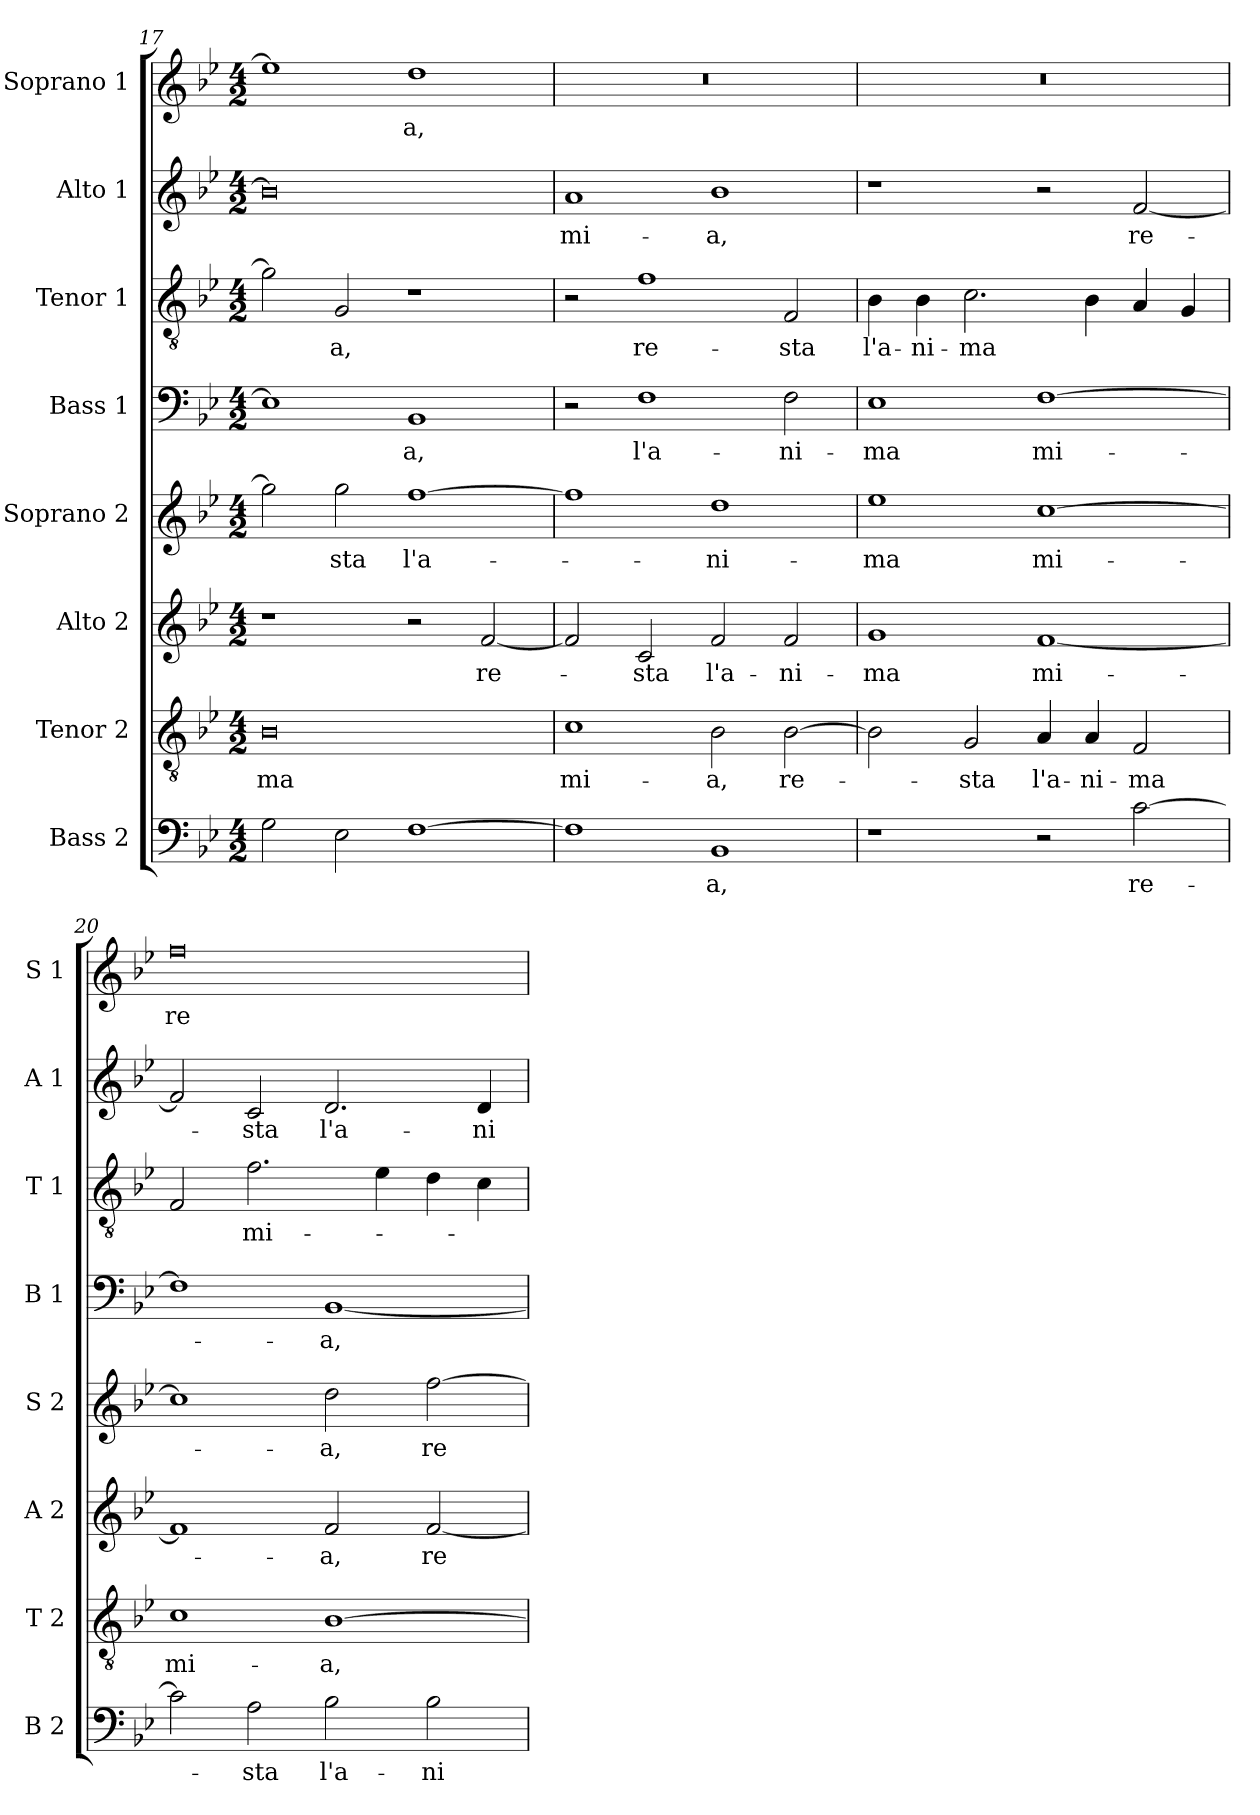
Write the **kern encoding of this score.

**kern	**text	**kern	**text	**kern	**text	**kern	**text	**kern	**text	**kern	**text	**kern	**text	**kern	**text
*part8	*part8	*part7	*part7	*part6	*part6	*part5	*part5	*part4	*part4	*part3	*part3	*part2	*part2	*part1	*part1
*staff8	*staff8	*staff7	*staff7	*staff6	*staff6	*staff5	*staff5	*staff4	*staff4	*staff3	*staff3	*staff2	*staff2	*staff1	*staff1
*I"Bass 2	*	*I"Tenor 2	*	*I"Alto 2	*	*I"Soprano 2	*	*I"Bass 1	*	*I"Tenor 1	*	*I"Alto 1	*	*I"Soprano 1	*
*I'B 2	*	*I'T 2	*	*I'A 2	*	*I'S 2	*	*I'B 1	*	*I'T 1	*	*I'A 1	*	*I'S 1	*
!!LO:LB:g=z
*clefF4	*	*clefGv2	*	*clefG2	*	*clefG2	*	*clefF4	*	*clefGv2	*	*clefG2	*	*clefG2	*
*k[b-e-]	*	*k[b-e-]	*	*k[b-e-]	*	*k[b-e-]	*	*k[b-e-]	*	*k[b-e-]	*	*k[b-e-]	*	*k[b-e-]	*
*B-:	*	*B-:	*	*B-:	*	*B-:	*	*B-:	*	*B-:	*	*B-:	*	*B-:	*
*M4/2	*	*M4/2	*	*M4/2	*	*M4/2	*	*M4/2	*	*M4/2	*	*M4/2	*	*M4/2	*
=17	=17	=17	=17	=17	=17	=17	=17	=17	=17	=17	=17	=17	=17	=17	=17
!	!	!	!LO:LY:b	!	!	!	!	!	!	!	!	!	!	!	!
2G\	.	0B-	-ma	1r	.	2gg\]	.	1E-]	.	2g\]	.	0b-]	.	1ee-]	.
!	!	!	!	!	!	!	!LO:LY:b	!	!	!	!LO:LY:b	!	!	!	!
2E-\	.	.	.	.	.	2gg\	-sta	.	.	2G/	-a,	.	.	.	.
!	!	!	!	!	!	!	!LO:LY:b	!	!LO:LY:b	!	!	!	!	!	!LO:LY:b
[1F	.	.	.	2r	.	[1ff	l'a-	1BB-	-a,	1r	.	.	.	1dd	-a,
!	!	!	!	!	!LO:LY:b	!	!	!	!	!	!	!	!	!	!
.	.	.	.	[2f/	re-	.	.	.	.	.	.	.	.	.	.
=18	=18	=18	=18	=18	=18	=18	=18	=18	=18	=18	=18	=18	=18	=18	=18
!	!	!	!LO:LY:b	!	!	!	!	!	!	!	!	!	!LO:LY:b	!	!
1F]	.	1c	mi-	2f/]	.	1ff]	.	2r	.	2r	.	1a	mi-	0r	.
!	!	!	!	!	!LO:LY:b	!	!	!	!LO:LY:b	!	!LO:LY:b	!	!	!	!
.	.	.	.	2c/	-sta	.	.	1F	l'a-	1f	re-	.	.	.	.
!	!LO:LY:b	!	!LO:LY:b	!	!LO:LY:b	!	!LO:LY:b	!	!	!	!	!	!LO:LY:b	!	!
1BB-	-a,	2B-\	-a,	2f/	l'a-	1dd	-ni-	.	.	.	.	1b-	-a,	.	.
!	!	!	!LO:LY:b	!	!LO:LY:b	!	!	!	!LO:LY:b	!	!LO:LY:b	!	!	!	!
.	.	[2B-\	re-	2f/	-ni-	.	.	2F\	-ni-	2F/	-sta	.	.	.	.
=19	=19	=19	=19	=19	=19	=19	=19	=19	=19	=19	=19	=19	=19	=19	=19
!	!	!	!	!	!LO:LY:b	!	!LO:LY:b	!	!LO:LY:b	!	!LO:LY:b	!	!	!	!
1r	.	2B-\]	.	1g	-ma	1ee-	-ma	1E-	-ma	4B-\	l'a-	1r	.	0r	.
!	!	!	!	!	!	!	!	!	!	!	!LO:LY:b	!	!	!	!
.	.	.	.	.	.	.	.	.	.	4B-\	-ni-	.	.	.	.
!	!	!	!LO:LY:b	!	!	!	!	!	!	!	!LO:LY:b	!	!	!	!
.	.	2G/	-sta	.	.	.	.	.	.	2.c\	-ma	.	.	.	.
!	!	!	!LO:LY:b	!	!LO:LY:b	!	!LO:LY:b	!	!LO:LY:b	!	!	!	!	!	!
2r	.	4A/	l'a-	[1f	mi-	[1cc	mi-	[1F	mi-	.	.	2r	.	.	.
!	!	!	!LO:LY:b	!	!	!	!	!	!	!	!	!	!	!	!
.	.	4A/	-ni-	.	.	.	.	.	.	4B-\	.	.	.	.	.
!	!LO:LY:b	!	!LO:LY:b	!	!	!	!	!	!	!	!	!	!LO:LY:b	!	!
[2c\	re-	2F/	-ma	.	.	.	.	.	.	4A/	.	[2f/	re-	.	.
.	.	.	.	.	.	.	.	.	.	4G/	.	.	.	.	.
=20	=20	=20	=20	=20	=20	=20	=20	=20	=20	=20	=20	=20	=20	=20	=20
!	!	!	!LO:LY:b	!	!	!	!	!	!	!	!	!	!	!	!LO:LY:b
2c\]	.	1c	mi-	1f]	.	1cc]	.	1F]	.	2F/	.	2f/]	.	0ff	re-
!	!LO:LY:b	!	!	!	!	!	!	!	!	!	!LO:LY:b	!	!LO:LY:b	!	!
2A\	-sta	.	.	.	.	.	.	.	.	2.f\	mi-	2c/	-sta	.	.
!	!LO:LY:b	!	!LO:LY:b	!	!LO:LY:b	!	!LO:LY:b	!	!LO:LY:b	!	!	!	!LO:LY:b	!	!
2B-\	l'a-	[1B-	-a,	2f/	-a,	2dd\	-a,	[1BB-	-a,	.	.	2.d/	l'a-	.	.
.	.	.	.	.	.	.	.	.	.	4e-\	.	.	.	.	.
!	!LO:LY:b	!	!	!	!LO:LY:b	!	!LO:LY:b	!	!	!	!	!	!	!	!
2B-\	-ni-	.	.	[2f/	re-	[2ff\	re-	.	.	4d\	.	.	.	.	.
!	!	!	!	!	!	!	!	!	!	!	!	!	!LO:LY:b	!	!
.	.	.	.	.	.	.	.	.	.	4c\	.	4d/	-ni-	.	.
=	=	=	=	=	=	=	=	=	=	=	=	=	=	=	=
*-	*-	*-	*-	*-	*-	*-	*-	*-	*-	*-	*-	*-	*-	*-	*-
